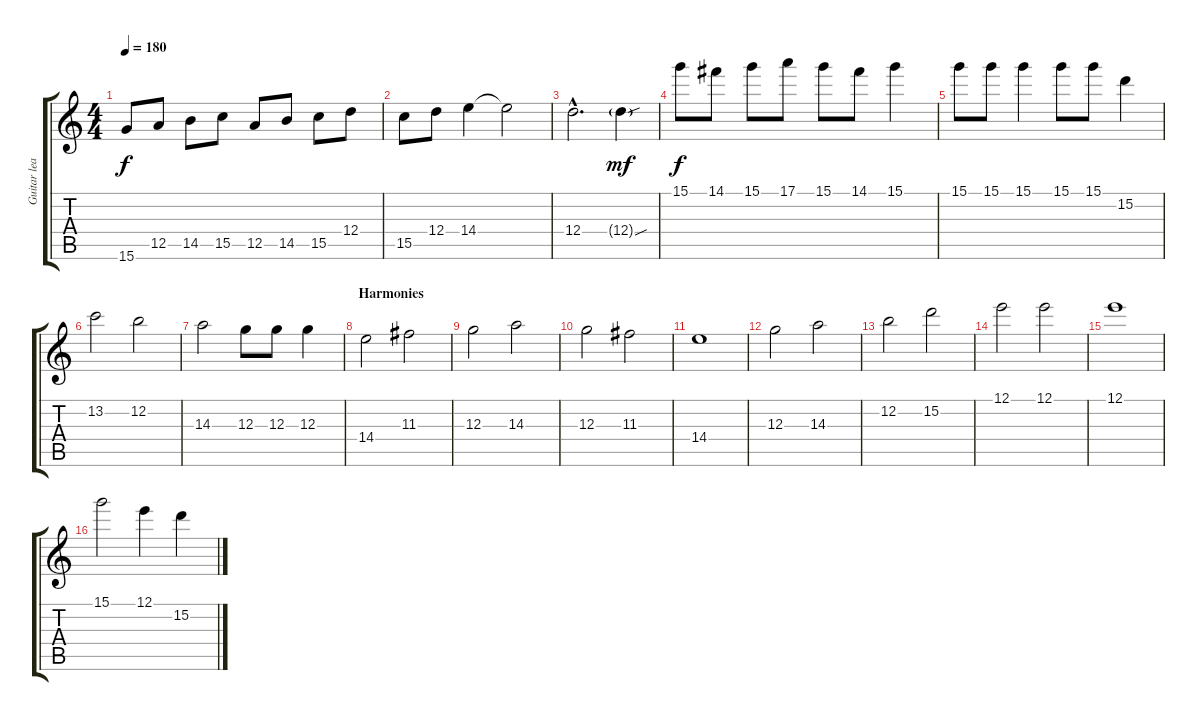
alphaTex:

\track ("Guitar lead" "Guitar lea") {instrument distortionguitar}
\staff {score tabs}
\tuning (E4 B3 G3 D3 A2 E2) {hide}
\ts (4 4)
\tempo 180
\clef g2
\ks c
15.6.8{dy f} 12.5.8 14.5.8 15.5.8 12.5.8 14.5.8 15.5.8 12.4.8 |
15.5.8 12.4.8 14.4.4 14.4{t}.2 |
12.4{hac}.2{d} 12.4{sou g}.4{dy mf} |
15.1.8{dy f} 14.1.8 15.1.8 17.1.8 15.1.8 14.1.8 15.1.4 |
15.1.8 15.1.8 15.1.4 15.1.8 15.1.8 15.2.4 |
13.2.2 12.2.2 |
14.3.2 12.3.8 12.3.8 12.3.4 |
\section ("" "Harmonies")
14.4.2 11.3.2 |
12.3.2 14.3.2 |
12.3.2 11.3.2 |
14.4.1 |
12.3.2 14.3.2 |
12.2.2 15.2.2 |
12.1.2 12.1.2 |
12.1.1 |
15.1.2 12.1.4 15.2.4
